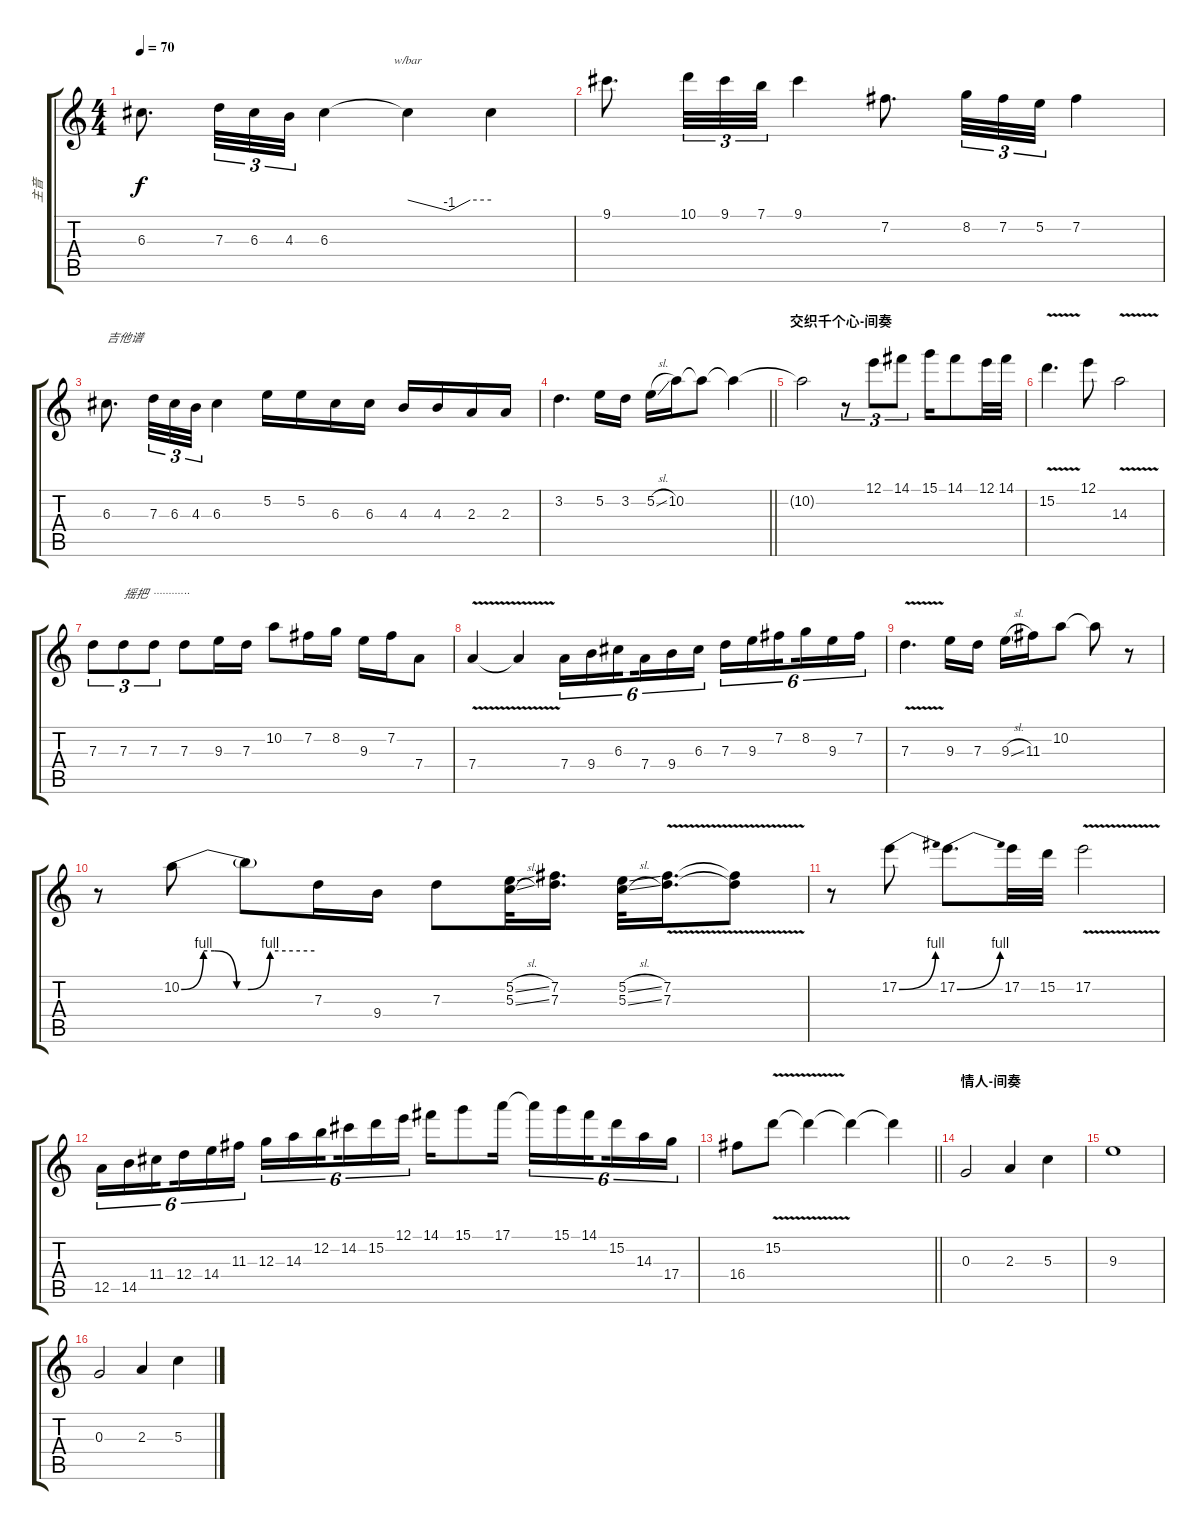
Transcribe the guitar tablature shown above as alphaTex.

\track ("主音" "主音") {instrument overdrivenguitar}
\staff {score tabs}
\tuning (E4 B3 G3 D3 A2 E2) {hide}
\ts (4 4)
\tempo 70
\clef g2
\ks c
6.3.8{d dy f} 7.3.32{tu (3 2)} 6.3.32{tu (3 2)} 4.3.32{tu (3 2)} 6.3.4 6.3{t}.4{tbe (custom default 0 0 30 -4 45 0 60 0)} 6.3{t}.4 |
9.1.8{d} 10.1.32{tu (3 2)} 9.1.32{tu (3 2)} 7.1.32{tu (3 2)} 9.1.4 7.2.8{d} 8.2.32{tu (3 2)} 7.2.32{tu (3 2)} 5.2.32{tu (3 2)} 7.2.4 |
6.3.8{d txt "吉他谱"} 7.3.32{tu (3 2)} 6.3.32{tu (3 2)} 4.3.32{tu (3 2)} 6.3.4 5.2.16 5.2.16 6.3.16 6.3.16 4.3.16 4.3.16 2.3.16 2.3.16 |
\barLineRight lightlight
3.2.4{d} 5.2.16 3.2.16 5.2{sl}.16 10.2.16 10.2{t}.8 10.2{t}.4 |
\section ("" "交织千个心-间奏")
10.2{t}.2 r.8{tu (3 2)} 12.1.8{tu (3 2)} 14.1.8{tu (3 2)} 15.1.16 14.1.8 12.1.32 14.1.32 |
15.2{v}.4{d} 12.1.8 14.3{v}.2 |
7.3.8{tu (3 2)} 7.3.8{tu (3 2) txt "摇把"} 7.3.8{tu (3 2) txt ".........."} 7.3.8{txt ".."} 9.3.16 7.3.16 10.2.8 7.2.16 8.2.16 9.3.16 7.2.16 7.4.8 |
7.4{v}.4 7.4{t}.4 7.4.16{tu (6 4)} 9.4.16{tu (6 4)} 6.3.16{tu (6 4) beam splitsecondary} 7.4.16{tu (6 4)} 9.4.16{tu (6 4)} 6.3.16{tu (6 4)} 7.3.16{tu (6 4)} 9.3.16{tu (6 4)} 7.2.16{tu (6 4) beam splitsecondary} 8.2.16{tu (6 4)} 9.3.16{tu (6 4)} 7.2.16{tu (6 4)} |
7.3{v}.4{d} 9.3.16 7.3.16 9.3{sl}.16 11.3.16 10.2.8 10.2{t}.8 r.8 |
r.8 10.2{be (custom 0 0 10 4 15 4 25 0 30 0 40 4 60 4)}.8 10.2{t}.8 7.3.16 9.4.16 7.3.8 (5.2{sl} 5.3{sl}).32 (7.2 7.3).16{d} (5.2{sl} 5.3{sl}).32 (7.2{v} 7.3).16{d} (7.2{t} 7.3{t}).8 |
r.8 17.2{be (bend 0 0 60 4)}.8 17.2{be (bend 0 0 60 4)}.8{d} 17.2.32 15.2.32 17.2{v}.2 |
12.5.16{tu (6 4)} 14.5.16{tu (6 4)} 11.4.16{tu (6 4) beam splitsecondary} 12.4.16{tu (6 4)} 14.4.16{tu (6 4)} 11.3.16{tu (6 4)} 12.3.16{tu (6 4)} 14.3.16{tu (6 4)} 12.2.16{tu (6 4) beam splitsecondary} 14.2.16{tu (6 4)} 15.2.16{tu (6 4)} 12.1.16{tu (6 4)} 14.1.16 15.1.8 17.1.16 17.1{t}.16{tu (6 4)} 15.1.16{tu (6 4)} 14.1.16{tu (6 4) beam splitsecondary} 15.2.16{tu (6 4)} 14.3.16{tu (6 4)} 17.4.16{tu (6 4)} |
\barLineRight lightlight
16.4.8 15.2{v}.8 15.2{t}.4 15.2{t}.4 15.2{t}.4 |
\section ("" "情人-间奏")
0.3.2 2.3.4 5.3.4 |
9.3.1 |
0.3.2 2.3.4 5.3.4
